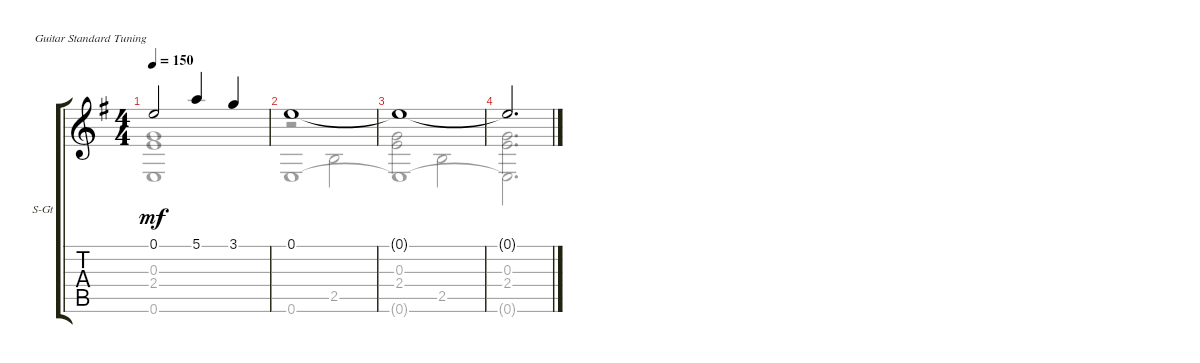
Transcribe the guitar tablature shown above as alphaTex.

\defaultSystemsLayout 4
\bracketExtendMode groupsimilarinstruments
\firstSystemTrackNameOrientation horizontal
\otherSystemsTrackNameOrientation horizontal
\track ("Steel Guitar" "S-Gt") {instrument acousticguitarsteel}
\staff {score tabs}
\tuning (E4 B3 G3 D3 A2 E2)
\voice
\ts (4 4)
\tempo 150
\clef g2
\ks eminor
0.1{t}.2{dy mf} 5.1.4 3.1.4 |
0.1.1 |
0.1{t}.1 |
0.1{t}.2{d}
\voice
\clef g2
\ottava regular
\simile none
\ks eminor
0.6{t}.1{dy mf} |
0.6.1 |
0.6{t}.1 |
0.6{t}.2{d}
\voice
\clef g2
\ottava regular
\simile none
\ks eminor
(2.4 0.3).1{dy mf} |
r.2 2.5.2 |
(2.4 0.3).2 2.5.2 |
(2.4 0.3).2{d}
